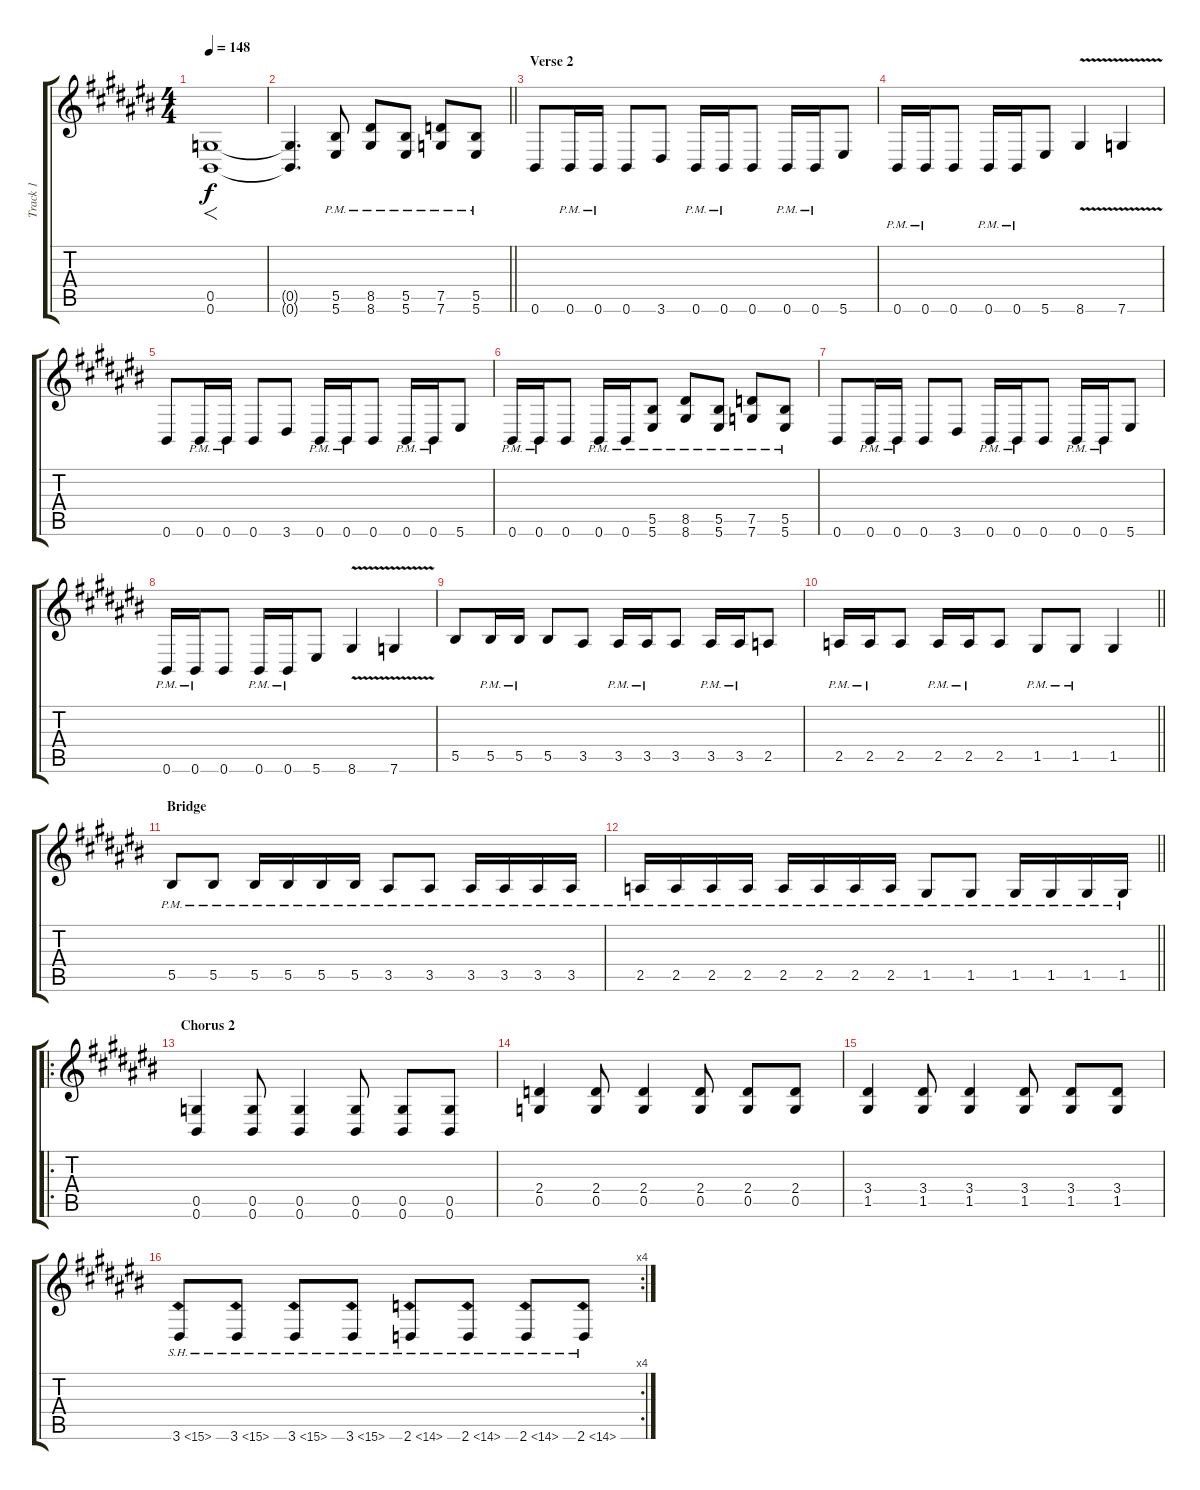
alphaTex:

\track ("Track 1" "Track 1") {instrument distortionguitar}
\staff {score tabs}
\tuning (D4 A3 F3 C3 G2 C2) {hide}
\ts (4 4)
\tempo 148
\clef g2
\ks c#
(0.5 0.6).1{f dy f} |
\barLineRight lightlight
(0.5{t} 0.6{t}).4{d} (5.5{pm} 5.6{pm}).8 (8.5{pm} 8.6{pm}).8 (5.5{pm} 5.6{pm}).8 (7.5{pm} 7.6{pm}).8 (5.5{pm} 5.6{pm}).8 |
\section ("" "Verse 2")
0.6.8 0.6{pm}.16 0.6{pm}.16 0.6.8 3.6.8 0.6{pm}.16 0.6{pm}.16 0.6.8 0.6{pm}.16 0.6{pm}.16 5.6.8 |
0.6{pm}.16 0.6{pm}.16 0.6.8 0.6{pm}.16 0.6{pm}.16 5.6.8 8.6{v}.4 7.6{v}.4 |
0.6.8 0.6{pm}.16 0.6{pm}.16 0.6.8 3.6.8 0.6{pm}.16 0.6{pm}.16 0.6.8 0.6{pm}.16 0.6{pm}.16 5.6.8 |
0.6{pm}.16 0.6{pm}.16 0.6.8 0.6{pm}.16 0.6{pm}.16 (5.5{pm} 5.6{pm}).8 (8.5{pm} 8.6{pm}).8 (5.5{pm} 5.6{pm}).8 (7.5{pm} 7.6{pm}).8 (5.5{pm} 5.6{pm}).8 |
0.6.8 0.6{pm}.16 0.6{pm}.16 0.6.8 3.6.8 0.6{pm}.16 0.6{pm}.16 0.6.8 0.6{pm}.16 0.6{pm}.16 5.6.8 |
0.6{pm}.16 0.6{pm}.16 0.6.8 0.6{pm}.16 0.6{pm}.16 5.6.8 8.6{v}.4 7.6{v}.4 |
5.5.8 5.5{pm}.16 5.5{pm}.16 5.5.8 3.5.8 3.5{pm}.16 3.5{pm}.16 3.5.8 3.5{pm}.16 3.5{pm}.16 2.5.8 |
\barLineRight lightlight
2.5{pm}.16 2.5{pm}.16 2.5.8 2.5{pm}.16 2.5{pm}.16 2.5.8 1.5{pm}.8 1.5{pm}.8 1.5.4 |
\section ("" "Bridge")
5.5{pm}.8 5.5{pm}.8 5.5{pm}.16 5.5{pm}.16 5.5{pm}.16 5.5{pm}.16 3.5{pm}.8 3.5{pm}.8 3.5{pm}.16 3.5{pm}.16 3.5{pm}.16 3.5{pm}.16 |
\barLineRight lightlight
2.5{pm}.16 2.5{pm}.16 2.5{pm}.16 2.5{pm}.16 2.5{pm}.16 2.5{pm}.16 2.5{pm}.16 2.5{pm}.16 1.5{pm}.8 1.5{pm}.8 1.5{pm}.16 1.5{pm}.16 1.5{pm}.16 1.5{pm}.16 |
\ro
\section ("" "Chorus 2")
(0.5 0.6).4 (0.5 0.6).8 (0.5 0.6).4 (0.5 0.6).8 (0.5 0.6).8 (0.5 0.6).8 |
(2.4 0.5).4 (2.4 0.5).8 (2.4 0.5).4 (2.4 0.5).8 (2.4 0.5).8 (2.4 0.5).8 |
(3.4 1.5).4 (3.4 1.5).8 (3.4 1.5).4 (3.4 1.5).8 (3.4 1.5).8 (3.4 1.5).8 |
\rc 4
3.6{sh 12}.8 3.6{sh 12}.8 3.6{sh 12}.8 3.6{sh 12}.8 2.6{sh 12}.8 2.6{sh 12}.8 2.6{sh 12}.8 2.6{sh 12}.8
